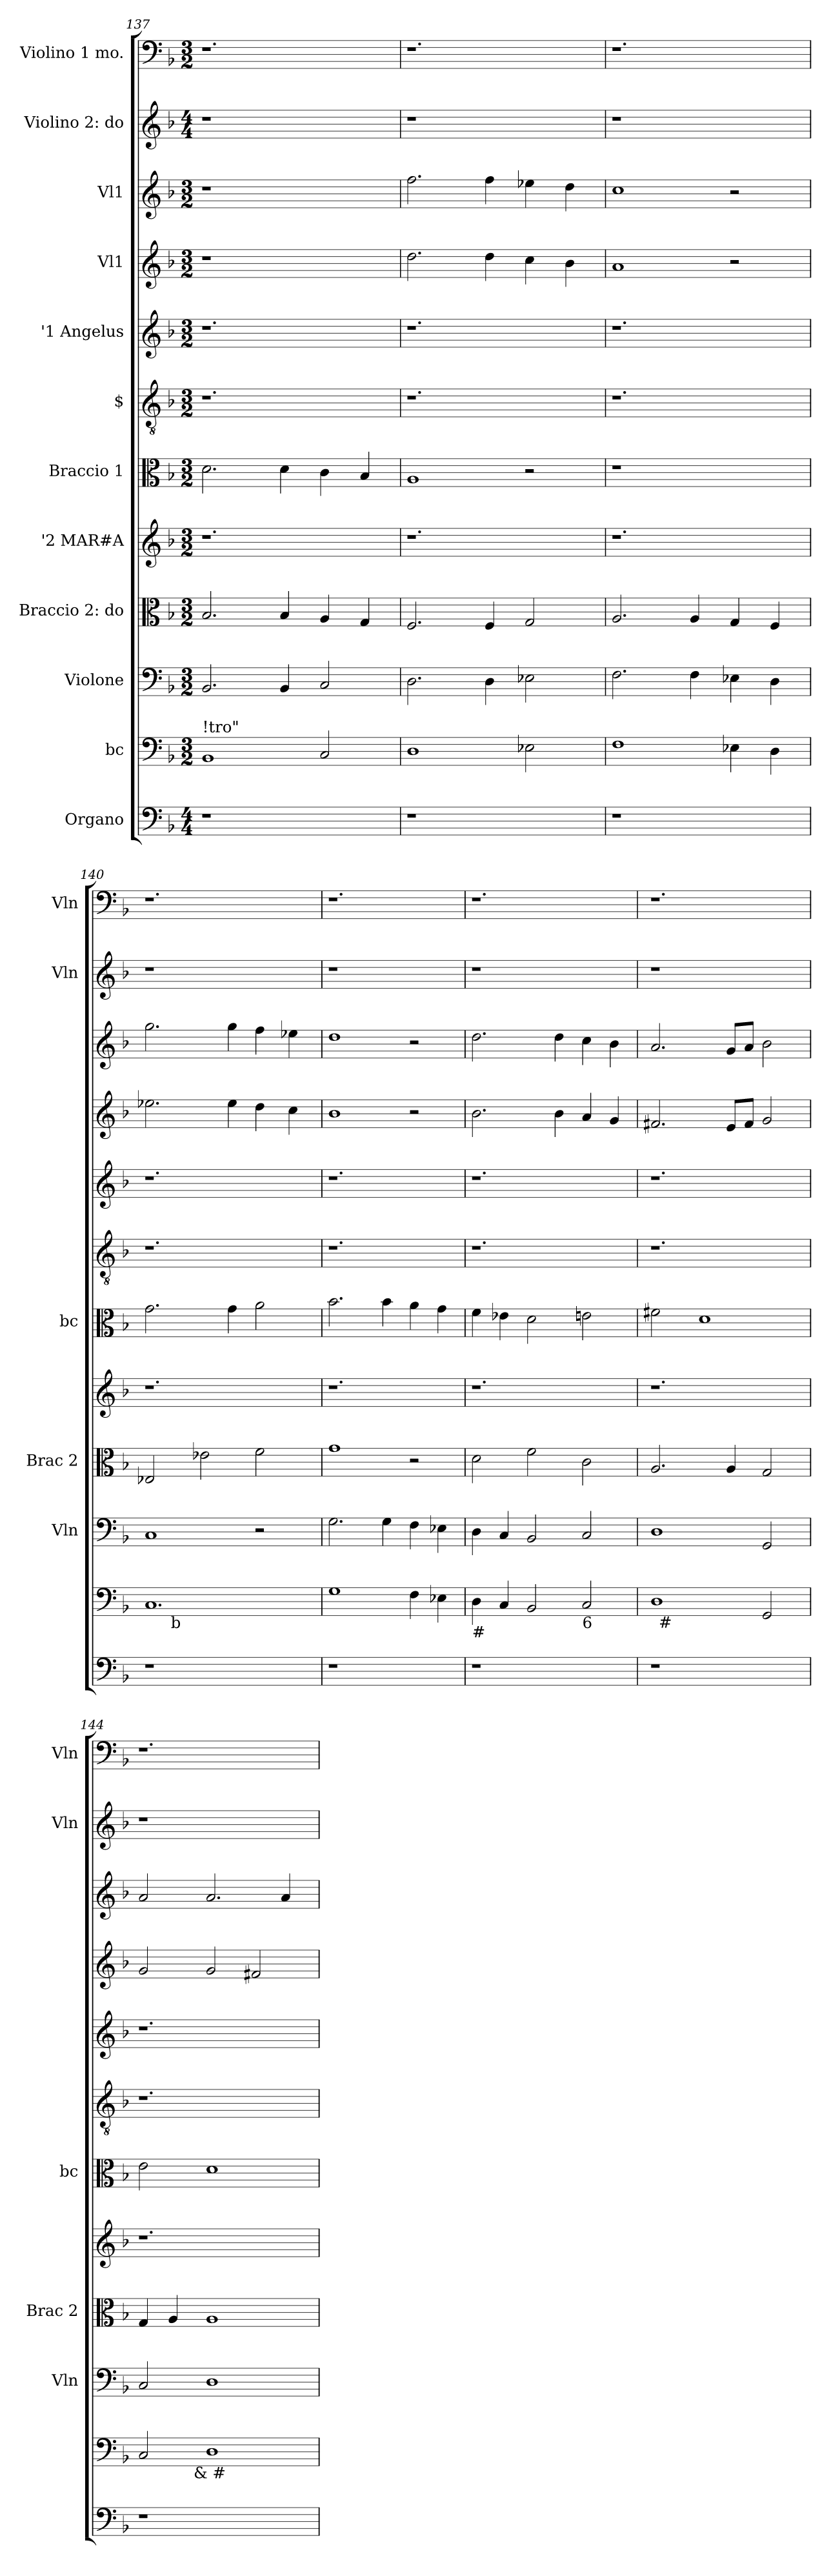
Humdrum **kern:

**kern	**kern	**kern	**kern	**kern	**kern	**kern	**kern	**kern	**kern	**kern	**kern
*part12	*part11	*part10	*part9	*part8	*part7	*part6	*part5	*part4	*part3	*part2	*part1
*staff12	*staff11	*staff10	*staff9	*staff8	*staff7	*staff6	*staff5	*staff4	*staff3	*staff2	*staff1
*I"Organo	*I"bc	*I"Violone	*I"Braccio 2: do	*I"'2 MAR#A	*I"Braccio 1	*I"$	*I"'1 Angelus	*I"Vl1	*I"Vl1	*I"Violino 2: do	*I"Violino 1 mo.
*	*	*I'Vln	*I'Brac 2	*	*I'bc	*	*	*	*	*I'Vln	*I'Vln
!!LO:PB:g=z
*clefF4	*clefF4	*clefF4	*clefC3	*clefG2	*clefC3	*clefGv2	*clefG2	*clefG2	*clefG2	*clefG2	*clefF4
*k[b-]	*k[b-]	*k[b-]	*k[b-]	*k[b-]	*k[b-]	*k[b-]	*k[b-]	*k[b-]	*k[b-]	*k[b-]	*k[b-]
*F:	*F:	*F:	*F:	*F:	*F:	*F:	*F:	*F:	*F:	*F:	*F:
*M4/4	*M3/2	*M3/2	*M3/2	*M3/2	*M3/2	*M3/2	*M3/2	*M3/2	*M3/2	*M4/4	*M3/2
=137	=137	=137	=137	=137	=137	=137	=137	=137	=137	=137	=137
!	!LO:TX:a:t=!tro"	!	!	!	!	!	!	!	!	!	!
!	!	!	!	!	!	!	!	!LO:N:vis=1	!LO:N:vis=1	!	!
1r	1BB-	2.BB-/	2.B-/	1.r	2.d\	1.r	1.r	1.r	1.r	1r	1.r
.	.	4BB-/	4B-/	.	4d\	.	.	.	.	.	.
2ryy	2C/	2C/	4A/	.	4c\	.	.	.	.	2ryy	.
.	.	.	4G/	.	4B-/	.	.	.	.	.	.
=138	=138	=138	=138	=138	=138	=138	=138	=138	=138	=138	=138
1r	1D	2.D\	2.F/	1.r	1A	1.r	1.r	2.dd\	2.ff\	1r	1.r
.	.	4D\	4F/	.	.	.	.	4dd\	4ff\	.	.
2ryy	2E-X\	2E-X\	2G/	.	2r	.	.	4cc\	4ee-X\	2ryy	.
.	.	.	.	.	.	.	.	4b-\	4dd\	.	.
=139	=139	=139	=139	=139	=139	=139	=139	=139	=139	=139	=139
!	!	!	!	!	!LO:N:vis=1	!	!	!	!	!	!
1r	1F	2.F\	2.A/	1.r	1.r	1.r	1.r	1a	1cc	1r	1.r
.	.	4F\	4A/	.	.	.	.	.	.	.	.
2ryy	4E-X\	4E-X\	4G/	.	.	.	.	2r	2r	2ryy	.
.	4D\	4D\	4F/	.	.	.	.	.	.	.	.
=140	=140	=140	=140	=140	=140	=140	=140	=140	=140	=140	=140
*	*^	*	*	*	*	*	*	*	*	*	*
1r	1.C	8..ryy	1C	2E-X/	1.r	2.g\	1.r	1.r	2.ee-X\	2.gg\	1r	1.r
!	!	!LO:TX:b:t=b	!	!	!	!	!	!	!	!	!	!
.	.	1ryy	.	.	.	.	.	.	.	.	.	.
.	.	.	.	2e-X\	.	.	.	.	.	.	.	.
.	.	.	.	.	.	4g\	.	.	4ee-\	4gg\	.	.
2ryy	.	.	2r	2f\	.	2a\	.	.	4dd\	4ff\	2ryy	.
.	.	4ryy	.	.	.	.	.	.	.	.	.	.
.	.	.	.	.	.	.	.	.	4cc\	4ee-X\	.	.
.	.	32ryy	.	.	.	.	.	.	.	.	.	.
*	*v	*v	*	*	*	*	*	*	*	*	*	*
=141	=141	=141	=141	=141	=141	=141	=141	=141	=141	=141	=141
1r	1G	2.G\	1g	1.r	2.b-\	1.r	1.r	1b-	1dd	1r	1.r
.	.	4G\	.	.	4b-\	.	.	.	.	.	.
2ryy	4F\	4F\	2r	.	4a\	.	.	2r	2r	2ryy	.
.	4E-X\	4E-X\	.	.	4g\	.	.	.	.	.	.
=142	=142	=142	=142	=142	=142	=142	=142	=142	=142	=142	=142
!	!LO:TX:b:t=#	!	!	!	!	!	!	!	!	!	!
1r	4D\	4D\	2d\	1.r	4f\	1.r	1.r	2.b-\	2.dd\	1r	1.r
.	4C/	4C/	.	.	4e-X\	.	.	.	.	.	.
.	2BB-</	2BB-/	2f\	.	2d\	.	.	.	.	.	.
.	.	.	.	.	.	.	.	4b-\	4dd\	.	.
!	!LO:TX:b:t=6	!	!	!	!	!	!	!	!	!	!
2ryy	2C/	2C/	2c\	.	2en\	.	.	4a/	4cc\	2ryy	.
.	.	.	.	.	.	.	.	4g/	4b-\	.	.
=143	=143	=143	=143	=143	=143	=143	=143	=143	=143	=143	=143
*	*^	*	*	*	*	*	*	*	*	*	*
1r	1D	32ryy	1D	2.A/	1.r	2f#X\	1.r	1.r	2.f#X/	2.a/	1r	1.r
!	!	!LO:TX:b:t=#	!	!	!	!	!	!	!	!	!	!
.	.	1ryy	.	.	.	.	.	.	.	.	.	.
.	.	.	.	.	.	1d	.	.	.	.	.	.
.	.	.	.	4A/	.	.	.	.	8e/L	8g/L	.	.
.	.	.	.	.	.	.	.	.	8f#/J	8a/J	.	.
2ryy	2GG/	.	2GG/	2G/	.	.	.	.	2g/	2b-\	2ryy	.
.	.	4...ryy	.	.	.	.	.	.	.	.	.	.
=144	=144	=144	=144	=144	=144	=144	=144	=144	=144	=144	=144	=144
1r	2C/	4..ryy	2C/	4G/	1.r	2e\	1.r	1.r	2g/	2a/	1r	1.r
.	.	.	.	4A/	.	.	.	.	.	.	.	.
!	!	!LO:TX:b:t=& #	!	!	!	!	!	!	!	!	!	!
.	.	1ryy	.	.	.	.	.	.	.	.	.	.
.	1D	.	1D	1A	.	1d	.	.	2g/	2.a/	.	.
2ryy	.	.	.	.	.	.	.	.	2f#X/	.	2ryy	.
.	.	.	.	.	.	.	.	.	.	4a/	.	.
.	.	16ryy	.	.	.	.	.	.	.	.	.	.
*	*v	*v	*	*	*	*	*	*	*	*	*	*
=	=	=	=	=	=	=	=	=	=	=	=
*-	*-	*-	*-	*-	*-	*-	*-	*-	*-	*-	*-
